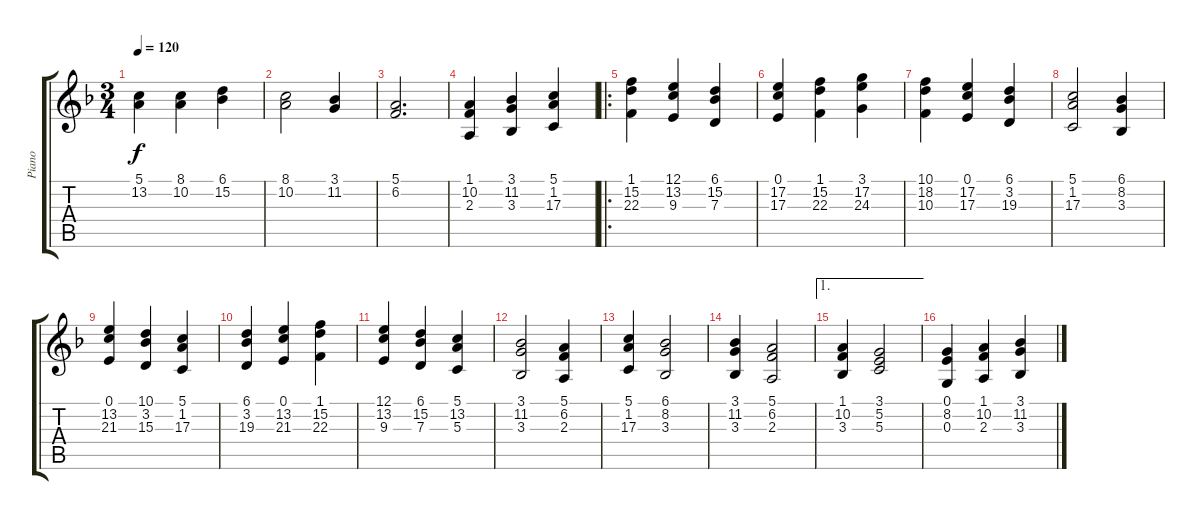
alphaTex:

\track ("Piano" "Piano") {instrument brightacousticpiano}
\staff {score tabs}
\tuning (E4 B3 G3 D3 A2 E2) {hide}
\ts (3 4)
\tempo 120
\clef g2
\ks f
(5.1 13.2).4{dy f} (8.1 10.2).4 (6.1 15.2).4 |
(8.1 10.2).2 (3.1 11.2).4 |
(5.1 6.2).2{d} |
(1.1 10.2 2.3).4 (3.1 11.2 3.3).4 (5.1 1.2 17.3).4 |
\ro
(1.1 15.2 22.3).4 (12.1 13.2 9.3).4 (6.1 15.2 7.3).4 |
(0.1 17.2 17.3).4 (1.1 15.2 22.3).4 (3.1 17.2 24.3).4 |
(10.1 18.2 10.3).4 (0.1 17.2 17.3).4 (6.1 3.2 19.3).4 |
(5.1 1.2 17.3).2 (6.1 8.2 3.3).4 |
(0.1 13.2 21.3).4 (10.1 3.2 15.3).4 (5.1 1.2 17.3).4 |
(6.1 3.2 19.3).4 (0.1 13.2 21.3).4 (1.1 15.2 22.3).4 |
(12.1 13.2 9.3).4 (6.1 15.2 7.3).4 (5.1 13.2 5.3).4 |
(3.1 11.2 3.3).2 (5.1 6.2 2.3).4 |
(5.1 1.2 17.3).4 (6.1 8.2 3.3).2 |
(3.1 11.2 3.3).4 (5.1 6.2 2.3).2 |
\ae 1
(1.1 10.2 3.3).4 (3.1 5.2 5.3).2 |
(0.1 8.2 0.3).4 (1.1 10.2 2.3).4 (3.1 11.2 3.3).4
